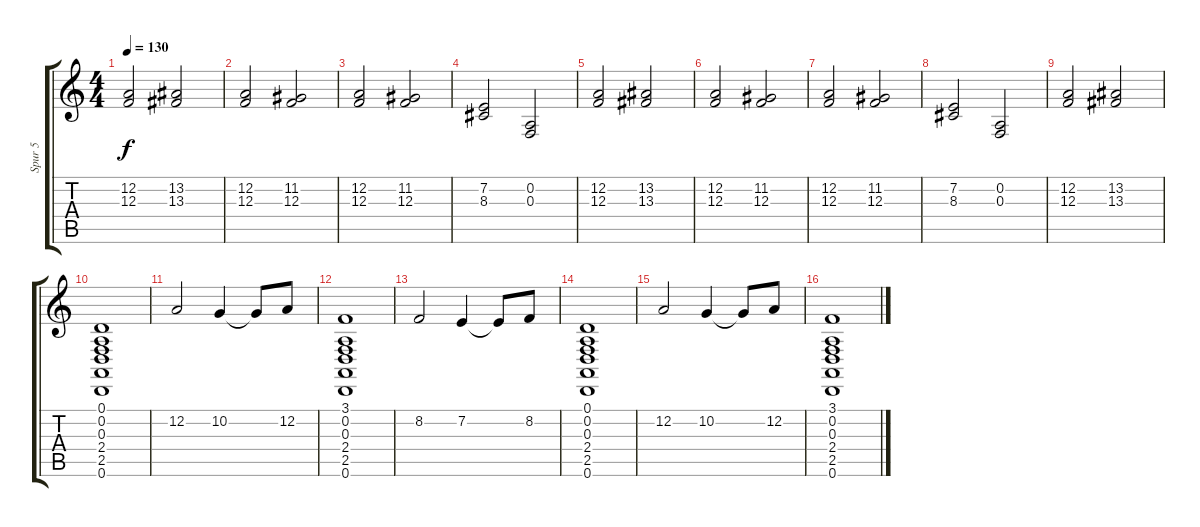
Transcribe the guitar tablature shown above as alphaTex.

\track ("Spur 5" "Spur 5") {instrument churchorgan}
\staff {score tabs}
\tuning (D4 A3 F3 C3 G2 D2) {hide}
\ts (4 4)
\tempo 130
\clef g2
\ks c
(12.2 12.3).2{dy f} (13.2 13.3).2 |
(12.2 12.3).2 (11.2 12.3).2 |
(12.2 12.3).2 (11.2 12.3).2 |
(7.2 8.3).2 (0.2 0.3).2 |
(12.2 12.3).2 (13.2 13.3).2 |
(12.2 12.3).2 (11.2 12.3).2 |
(12.2 12.3).2 (11.2 12.3).2 |
(7.2 8.3).2 (0.2 0.3).2 |
(12.2 12.3).2 (13.2 13.3).2 |
(0.1 0.2 0.3 2.4 2.5 0.6).1 |
12.2.2 10.2.4 10.2{t}.8 12.2.8 |
(3.1 0.2 0.3 2.4 2.5 0.6).1 |
8.2.2 7.2.4 7.2{t}.8 8.2.8 |
(0.1 0.2 0.3 2.4 2.5 0.6).1 |
12.2.2 10.2.4 10.2{t}.8 12.2.8 |
(3.1 0.2 0.3 2.4 2.5 0.6).1
